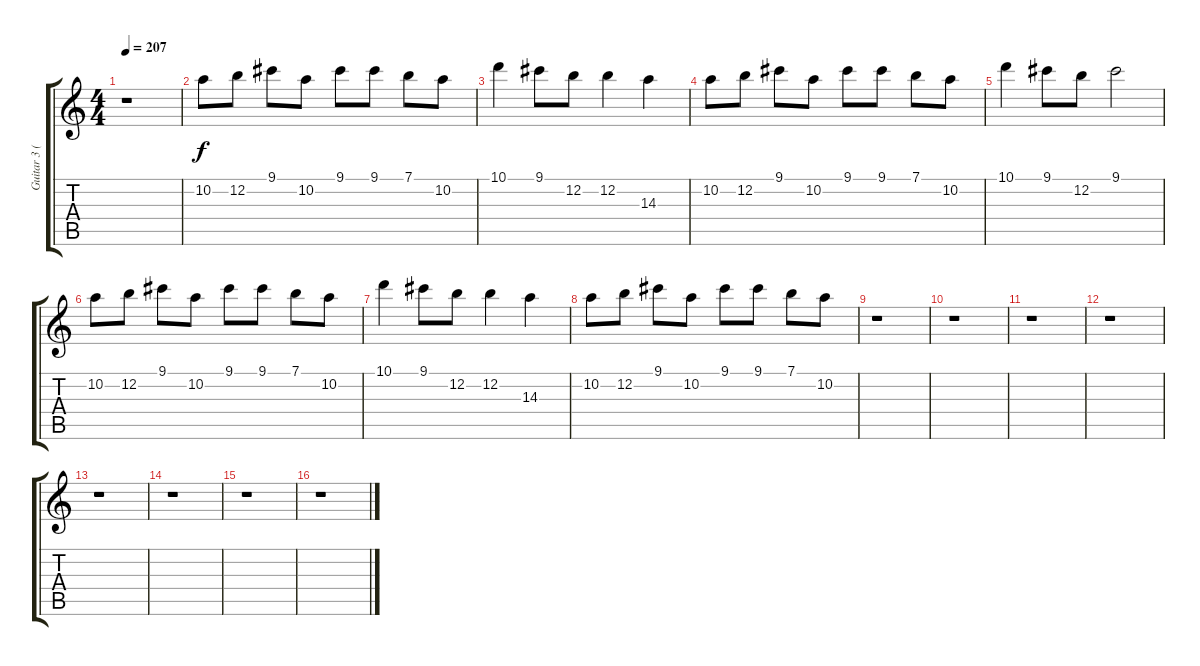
\track ("Guitar 3 (Harmony)" "Guitar 3 (") {instrument distortionguitar}
\staff {score tabs}
\tuning (E4 B3 G3 D3 A2 E2) {hide}
\ts (4 4)
\tempo 207
\clef g2
\ks c
r.1{dy f} |
10.2.8 12.2.8 9.1.8 10.2.8 9.1.8 9.1.8 7.1.8 10.2.8 |
10.1.4 9.1.8 12.2.8 12.2.4 14.3.4 |
10.2.8 12.2.8 9.1.8 10.2.8 9.1.8 9.1.8 7.1.8 10.2.8 |
10.1.4 9.1.8 12.2.8 9.1.2 |
10.2.8 12.2.8 9.1.8 10.2.8 9.1.8 9.1.8 7.1.8 10.2.8 |
10.1.4 9.1.8 12.2.8 12.2.4 14.3.4 |
10.2.8 12.2.8 9.1.8 10.2.8 9.1.8 9.1.8 7.1.8 10.2.8 |
r.1 |
r.1 |
r.1 |
r.1 |
r.1 |
r.1 |
r.1 |
r.1
